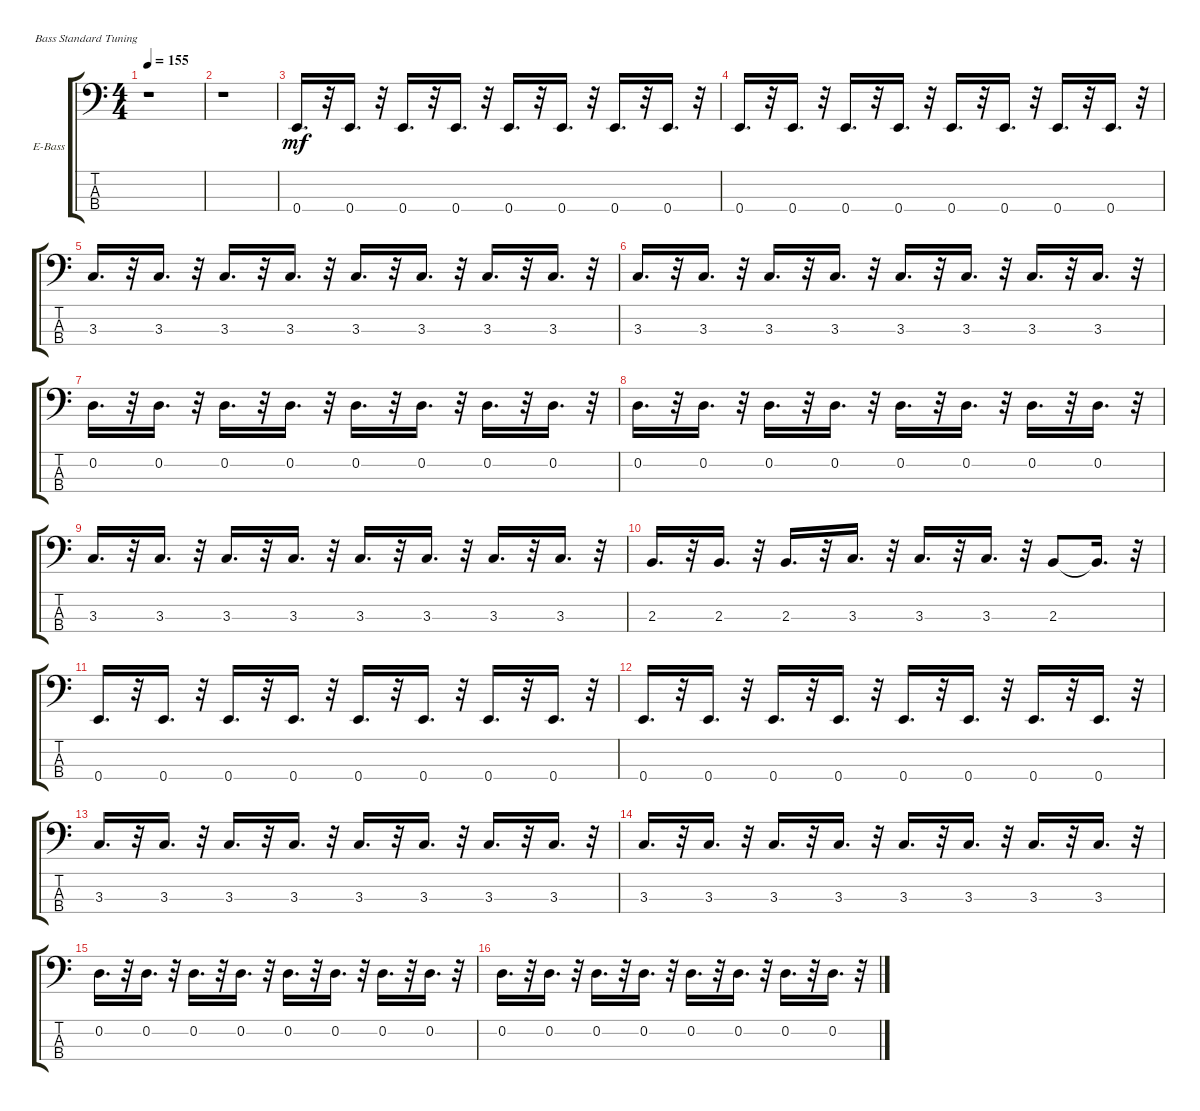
\bracketExtendMode groupsimilarinstruments
\firstSystemTrackNameOrientation horizontal
\otherSystemsTrackNameOrientation horizontal
\track ("" "E-Bass") {instrument electricbassfinger}
\staff {score tabs}
\tuning (G2 D2 A1 E1)
\ts (4 4)
\tempo 155
\clef f4
\ks c
r.1{dy mf instrument electricbassfinger} |
r.1 |
0.4.16{d} r.32 0.4.16{d} r.32 0.4.16{d} r.32 0.4.16{d} r.32 0.4.16{d} r.32 0.4.16{d} r.32 0.4.16{d} r.32 0.4.16{d} r.32 |
0.4.16{d} r.32 0.4.16{d} r.32 0.4.16{d} r.32 0.4.16{d} r.32 0.4.16{d} r.32 0.4.16{d} r.32 0.4.16{d} r.32 0.4.16{d} r.32 |
3.3.16{d} r.32 3.3.16{d} r.32 3.3.16{d} r.32 3.3.16{d} r.32 3.3.16{d} r.32 3.3.16{d} r.32 3.3.16{d} r.32 3.3.16{d} r.32 |
3.3.16{d} r.32 3.3.16{d} r.32 3.3.16{d} r.32 3.3.16{d} r.32 3.3.16{d} r.32 3.3.16{d} r.32 3.3.16{d} r.32 3.3.16{d} r.32 |
0.2.16{d} r.32 0.2.16{d} r.32 0.2.16{d} r.32 0.2.16{d} r.32 0.2.16{d} r.32 0.2.16{d} r.32 0.2.16{d} r.32 0.2.16{d} r.32 |
0.2.16{d} r.32 0.2.16{d} r.32 0.2.16{d} r.32 0.2.16{d} r.32 0.2.16{d} r.32 0.2.16{d} r.32 0.2.16{d} r.32 0.2.16{d} r.32 |
3.3.16{d} r.32 3.3.16{d} r.32 3.3.16{d} r.32 3.3.16{d} r.32 3.3.16{d} r.32 3.3.16{d} r.32 3.3.16{d} r.32 3.3.16{d} r.32 |
2.3.16{d} r.32 2.3.16{d} r.32 2.3.16{d} r.32 3.3.16{d} r.32 3.3.16{d} r.32 3.3.16{d} r.32 2.3.8 2.3{t}.16{d} r.32 |
0.4.16{d} r.32 0.4.16{d} r.32 0.4.16{d} r.32 0.4.16{d} r.32 0.4.16{d} r.32 0.4.16{d} r.32 0.4.16{d} r.32 0.4.16{d} r.32 |
0.4.16{d} r.32 0.4.16{d} r.32 0.4.16{d} r.32 0.4.16{d} r.32 0.4.16{d} r.32 0.4.16{d} r.32 0.4.16{d} r.32 0.4.16{d} r.32 |
3.3.16{d} r.32 3.3.16{d} r.32 3.3.16{d} r.32 3.3.16{d} r.32 3.3.16{d} r.32 3.3.16{d} r.32 3.3.16{d} r.32 3.3.16{d} r.32 |
3.3.16{d} r.32 3.3.16{d} r.32 3.3.16{d} r.32 3.3.16{d} r.32 3.3.16{d} r.32 3.3.16{d} r.32 3.3.16{d} r.32 3.3.16{d} r.32 |
0.2.16{d} r.32 0.2.16{d} r.32 0.2.16{d} r.32 0.2.16{d} r.32 0.2.16{d} r.32 0.2.16{d} r.32 0.2.16{d} r.32 0.2.16{d} r.32 |
0.2.16{d} r.32 0.2.16{d} r.32 0.2.16{d} r.32 0.2.16{d} r.32 0.2.16{d} r.32 0.2.16{d} r.32 0.2.16{d} r.32 0.2.16{d} r.32
